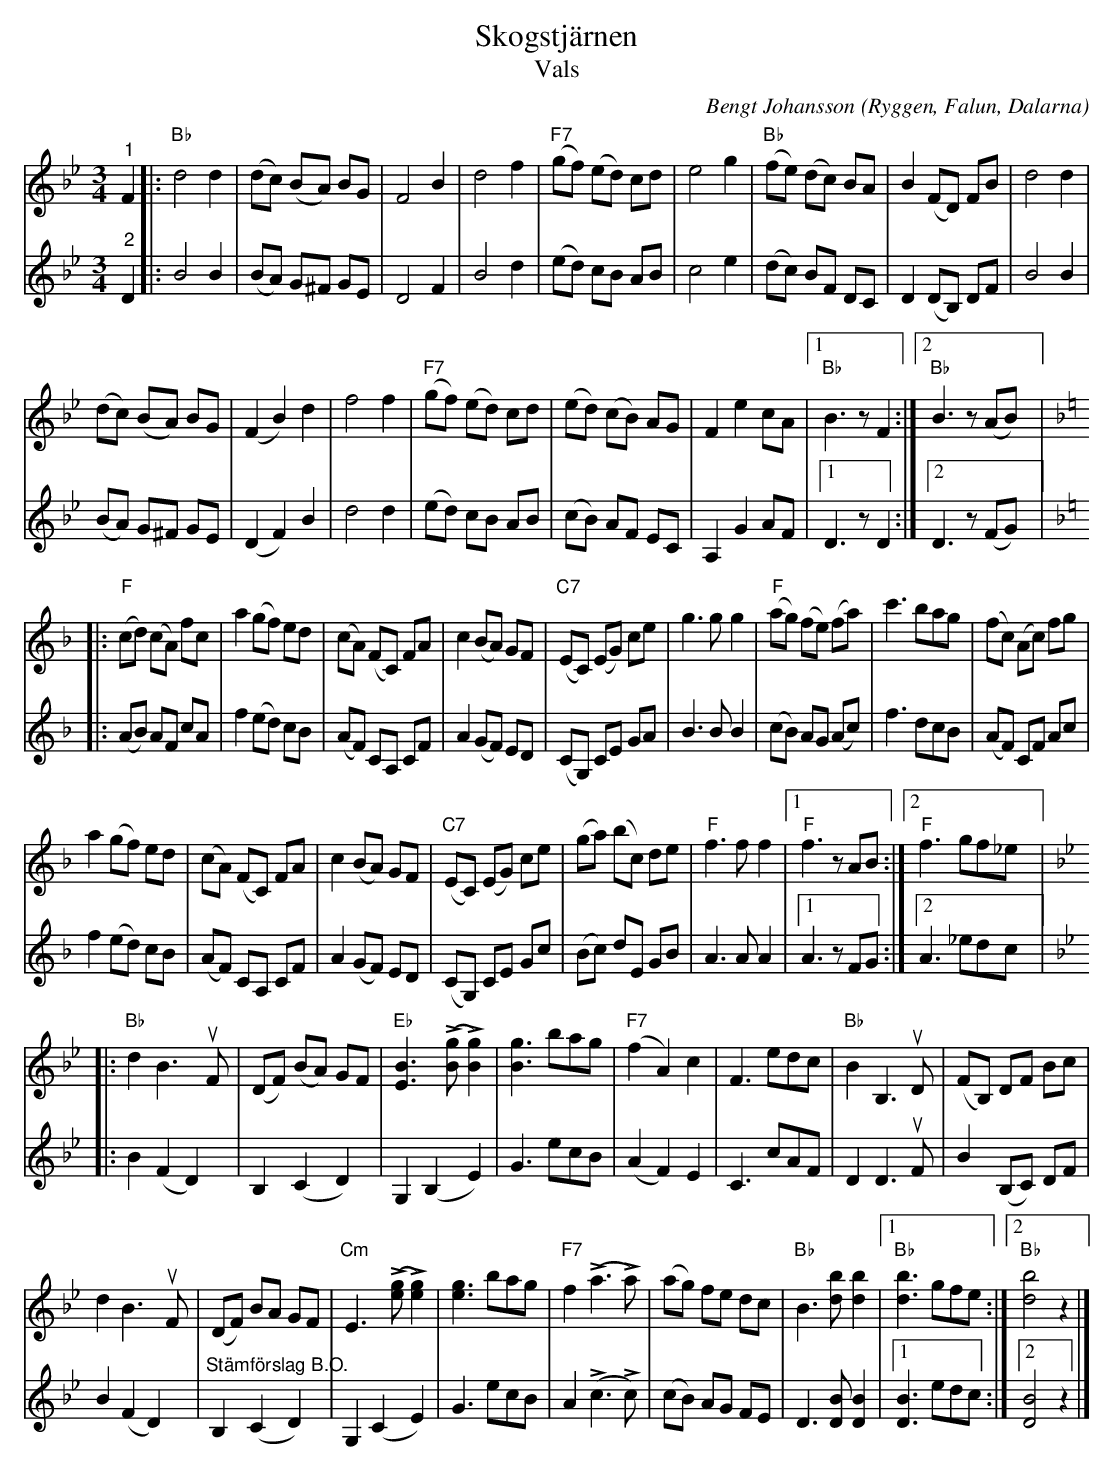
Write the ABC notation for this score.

X:1
T:Skogstjärnen
T:Vals
C:Bengt Johansson
O:Ryggen, Falun, Dalarna
L:1/8
M:3/4
K:Bb
V:1
"^1" F2 |: "Bb" d4 d2 | (dc) (BA) BG | F4 B2 | d4 f2 |"F7" (gf) (ed) cd | e4 g2 | "Bb" (fe) (dc) BA | B2 (FD) FB | d4 d2 |
(dc) (BA) BG | (F2 B2) d2 | f4 f2 |"F7" (gf) (ed) cd | (ed) (cB) AG | F2 e2 cA |1 "Bb" B3 z F2 :|2 "Bb" B3 z (AB) |:
[K:F] "F" (cd) (cA) fc | a2 (gf) ed | (cA) (FC) FA | c2 (BA) GF | "C7" (EC) (EG) ce | g3 g g2 |"F" (ag) (fe) (fa) | c'3 bag | (fc) (Ac) fg |
a2 (gf) ed | (cA) (FC) FA | c2 (BA) GF | "C7" (EC) (EG) ce | (ga) (bc) de | "F" f3 f f2 |1 "F" f3 z AB :|2 "F" f3 gf_e |:
[K:Bb] "Bb"d2 B3u F | (DF) (BA) GF | "Eb" [EB]3 (!>![Bg] !>![Bg]2) | [Bg]3 bag | "F7" (f2 A2) c2 | F3 edc | "Bb" B2 B,3u D | (FB,) DF Bc |
d2 B3u F | (DF) BA GF |"Cm" E3 (!>![eg] !>![eg]2) | [eg]3 bag |  "F7" f2 (!>!a3 !>!a) | (ag) fe dc | "Bb" B3 [db] [db]2 |1 "Bb" [db]3 gfe :|2 "Bb" [db]4 z2 |]
V:2
"^2" D2 |: B4 B2 | (BA) G^F GE | D4 F2 | B4 d2 | (ed) cB AB | c4 e2 | (dc) BF DC | D2 (DB,) DF | B4 B2 | (BA) G^F GE |
(D2 F2) B2 | d4 d2 | (ed) cB AB | (cB) AF EC | A,2 G2 AF |1  D3 z D2 :|2 D3 z (FG) |:
[K:F] (AB) AF cA | f2 (ed) cB | (AF) CA, CF | A2 (GF) ED | (CG,) CE GA | B3 B B2 | (cB) AG (Ac) | f3 dcB | (AF) CF Ac |
f2 (ed) cB | (AF) CA, CF | A2 (GF) ED | (CG,) CE Gc | (Bc) dE GB | A3 A A2 |1 A3 z FG :|2 A3 _edc |:
[K:Bb] B2 (F2 D2) | B,2 (C2 D2) | G,2 (B,2 E2) | G3 ecB | (A2 F2) E2 | C3 cAF | D2 D3u F | B2 (B,C) DF |
B2 (F2 D2) | "^Stämförslag B.O." B,2 (C2 D2) | G,2 (C2 E2) | G3 ecB | A2 (!>!c3 !>!c) | (cB) AG FE | D3 [DB] [DB]2 |1 [DB]3 edc :|2 [DB]4 z2 |]
